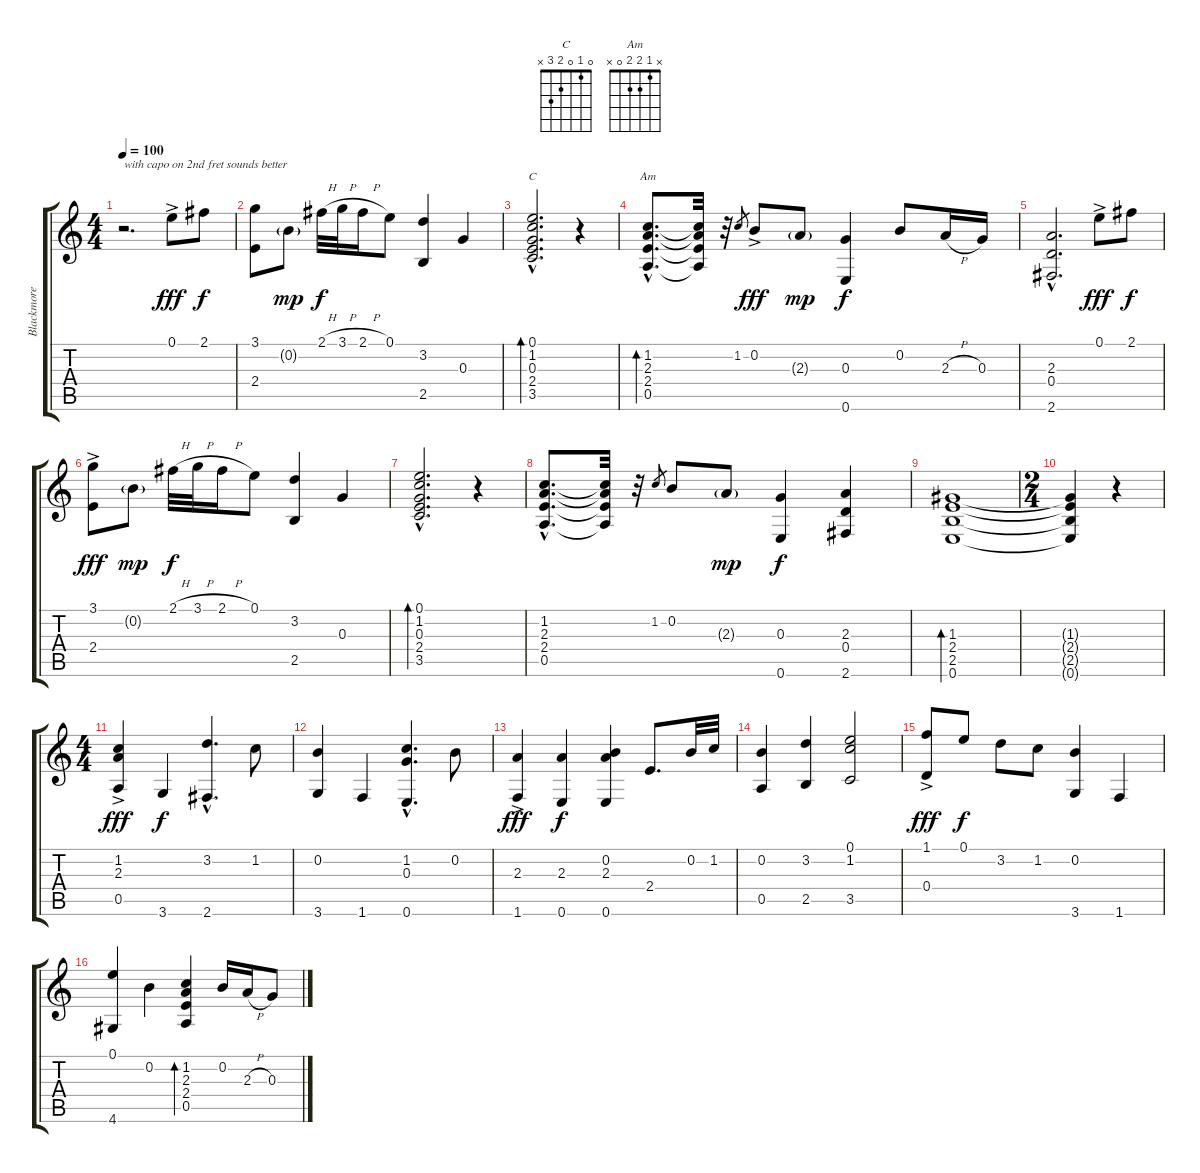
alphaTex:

\track ("Blackmore" "Blackmore") {instrument acousticguitarsteel}
\staff {score tabs}
\tuning (E4 B3 G3 D3 A2 E2) {hide}
\chord ("C" 0 1 0 2 3 x)
\chord ("Am" x 1 2 2 0 x)
\ts (4 4)
\tempo 100
\clef g2
\ks c
r.2{d txt "with capo on 2nd fret sounds better" dy fff instrument acousticguitarsteel} 0.1{ac}.8 2.1.8{dy f} |
(3.1 2.4).8 0.2{g}.8{dy mp} 2.1{h}.32{dy f} 3.1{h}.32 2.1{h}.16 0.1.8 (3.2 2.5).4 0.3.4 |
(0.1{hac} 1.2{hac} 0.3{hac} 2.4{hac} 3.5{hac}).2{d bd 240 ch "C"} r.4 |
(1.2{hac} 2.3{hac} 2.4{hac} 0.5{hac}).8{d bd 240 ch "Am"} (1.2{t} 2.3{t} 2.4{t} 0.5{t}).32 r.32 1.2.8{gr} 0.2{ac}.8{dy fff} 2.3{g}.8{dy mp} (0.3 0.6).4{dy f} 0.2.8 2.3{h}.16 0.3.16 |
(2.3 0.4 2.6{hac}).2{d} 0.1{ac}.8{dy fff} 2.1.8{dy f} |
(3.1{ac} 2.4).8{dy fff} 0.2{g}.8{dy mp} 2.1{h}.32{dy f} 3.1{h}.32 2.1{h}.16 0.1.8 (3.2 2.5).4 0.3.4 |
(0.1{hac} 1.2{hac} 0.3{hac} 2.4{hac} 3.5{hac}).2{d bd 240} r.4 |
(1.2{hac} 2.3{hac} 2.4{hac} 0.5{hac}).8{d} (1.2{t} 2.3{t} 2.4{t} 0.5{t}).32 r.32 1.2.8{gr} 0.2.8 2.3{g}.8{dy mp} (0.3 0.6).4{dy f} (2.3 0.4 2.6).4 |
(1.3 2.4 2.5 0.6).1{bd 120} |
\ts (2 4)
(1.3{t} 2.4{t} 2.5{t} 0.6{t}).4 r.4 |
\ts (4 4)
(1.2{ac} 2.3 0.5).4{dy fff} 3.6.4{dy f} (3.2{hac} 2.6).4{d} 1.2.8 |
(0.2 3.6).4 1.6.4 (1.2{hac} 0.3 0.6).4{d} 0.2.8 |
(2.3{ac} 1.6).4{dy fff} (2.3 0.6).4{dy f} (0.2 2.3 0.6).4 2.4.8{d} 0.2.32 1.2.32 |
(0.2 0.5).4 (3.2 2.5).4 (0.1 1.2 3.5).2 |
(1.1{ac} 0.4).8{dy fff} 0.1.8{dy f} 3.2.8 1.2.8 (0.2 3.6).4 1.6.4 |
(0.1 4.6).4 0.2.4 (1.2 2.3 2.4 0.5).4{bd 240} 0.2.16 2.3{h}.16 0.3.8
